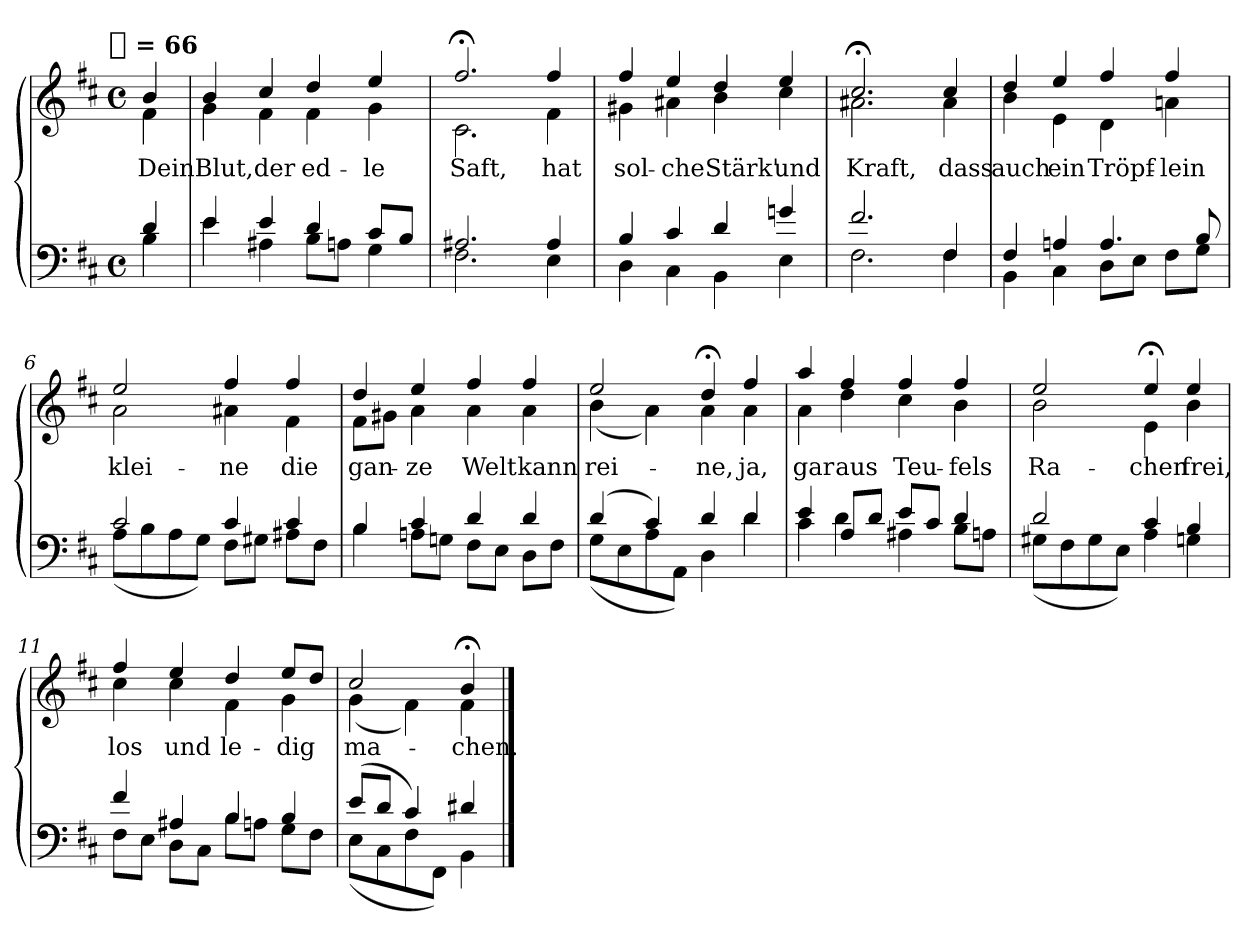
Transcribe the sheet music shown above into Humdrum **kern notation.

**kern	**kern	**text
*part1	*part1	*part1
*staff2	*staff1	*staff1
*clefF4	*clefG2	*
*k[f#c#]	*k[f#c#]	*
!!LO:TX:omd:t=[quarter] = 66
*M4/4	*M4/4	*
*met(c)	*met(c)	*
*MM66	*MM66	*
=	=	=
*^	*^	*
4d	4B	4b	4f#	Dein
=1	=1	=1	=1	=1
4e	4e	4b	4g	Blut,
4e	4A#X	4cc#	4f#	der
4d	8BL	4dd	4f#	ed-
.	8AnJ	.	.	.
8c#L	4G	4ee	4g	-le
8BJ	.	.	.	.
=2	=2	=2	=2	=2
2.A#X	2.F#	2.ff#;<	2.c#	Saft,
4A#	4E	4ff#	4f#	hat
=3	=3	=3	=3	=3
4B	4D	4ff#	4g#X	sol-
4c#	4C#	4ee	4a#X	-che
4d	4BB	4dd	4b	Stärk'
4gn	4E	4ee	4cc#	und
=4	=4	=4	=4	=4
2.f#	2.F#	2.cc#;<	2.a#X	Kraft,
4F#	4F#	4cc#	4a#	dass
!!LO:LB:g=z	!!
=5	=5	=5	=5	=5
4F#	4BB	4dd	4b	auch
4An	4C#	4ee	4e	ein
4.A	8DL	4ff#	4d	Tröpf-
.	8EJ	.	.	.
.	8F#L	4ff#	4an	-lein
8B	8GJ	.	.	.
=6	=6	=6	=6	=6
2c#	(8AL	2ee	2a	klei-
.	8B	.	.	.
.	8A	.	.	.
.	8GJ)	.	.	.
4c#	8F#L	4ff#	4a#X	-ne
.	8G#XJ	.	.	.
4c#	8A#XL	4ff#	4f#	die
.	8F#J	.	.	.
=7	=7	=7	=7	=7
4B	4B	4dd	8f#L	gan-
.	.	.	8g#XJ	.
4c#	8AnL	4ee	4a	-ze
.	8GnJ	.	.	.
4d	8F#L	4ff#	4a	Welt
.	8EJ	.	.	.
4d	8DL	4ff#	4a	kann
.	8F#J	.	.	.
=8	=8	=8	=8	=8
(4d	(8GL	2ee	(4b	rei-
.	8E	.	.	.
4c#)	8A	.	4a)	.
.	8AAJ)	.	.	.
4d	4D	4dd;<	4a	-ne,
4d	4d	4ff#	4a	ja,
!!LO:LB:g=z	!!
=9	=9	=9	=9	=9
4e	4c#	4aa	4a	gar
8AL	4d	4ff#	4dd	aus
8dJ	.	.	.	.
8eL	4A#X	4ff#	4cc#	Teu-
8c#J	.	.	.	.
4d	8BL	4ff#	4b	-fels
.	8AnJ	.	.	.
=10	=10	=10	=10	=10
2d	(8G#XL	2ee	2b	Ra-
.	8F#	.	.	.
.	8G#	.	.	.
.	8EJ)	.	.	.
4c#	4A	4ee;<	4e	-chen
4B	4Gn	4ee	4b	frei,
=11	=11	=11	=11	=11
4f#	8F#L	4ff#	4cc#	los
.	8EJ	.	.	.
4A#X	8DL	4ee	4cc#	und
.	8C#J	.	.	.
4B	8BL	4dd	4f#	le-
.	8AnJ	.	.	.
4B	8GL	8eeL	4g	-dig
.	8F#J	8ddJ	.	.
=12	=12	=12	=12	=12
(8eL	(8EL	2cc#	(4g	ma-
8dJ	8C#	.	.	.
4c#)	8F#	.	4f#)	.
.	8FF#J)	.	.	.
4d#X	4BB	4b;<	4f#	-chen.
*v	*v	*	*	*
*	*v	*v	*
==	==	==
*-	*-	*-
